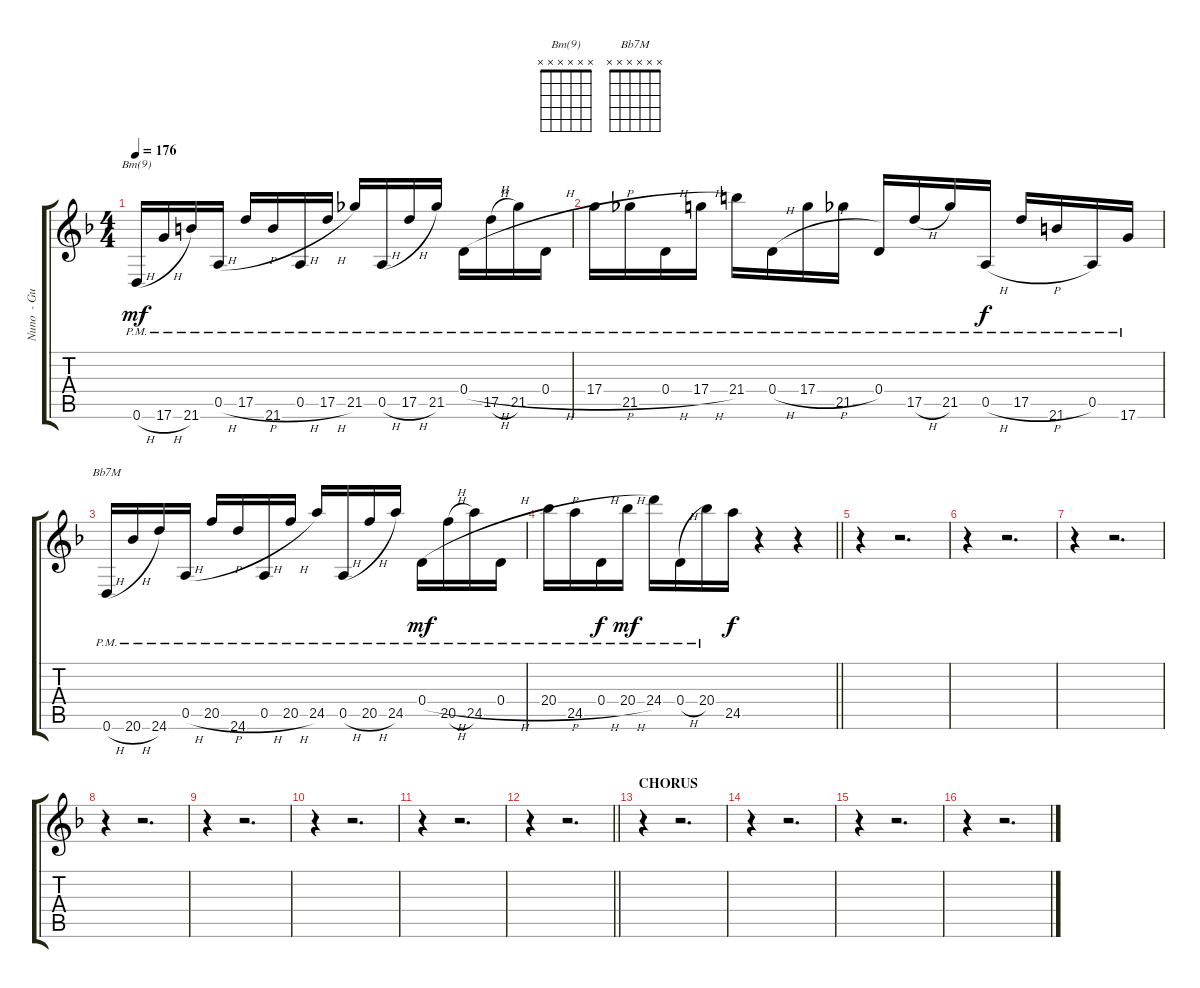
\track ("Nuno  - Guit Additional" "Nuno  - Gu") {instrument overdrivenguitar}
\staff {score tabs}
\tuning (E4 B3 G3 D3 A2 D2) {hide}
\chord ("Bm(9)" x x x x x x)
\chord ("Bb7M" x x x x x x)
\ts (4 4)
\tempo 176
\clef g2
\ks f
0.6{h pm}.16{ch "Bm(9)" dy mf} 17.6{h pm}.16 21.6{pm}.16 0.5{h pm}.16 17.5{h pm}.16 21.6{pm}.16 0.5{h pm}.16 17.5{h pm}.16 21.5{pm}.16 0.5{h pm}.16 17.5{h pm}.16 21.5{pm}.16 0.4{h pm}.16 17.5{h pm}.16 21.5{pm}.16 0.4{h pm}.16 |
17.4{h pm}.16 21.5{pm}.16 0.4{h pm}.16 17.4{h pm}.16 21.4{pm}.16 0.4{h pm}.16 17.4{h pm}.16 21.5{pm}.16 0.4{pm}.16 17.5{h pm}.16 21.5{pm}.16 0.5{h pm}.16{dy f} 17.5{h pm}.16 21.6{pm}.16 0.5{pm}.16 17.6{pm}.16 |
0.6{h pm}.16{ch "Bb7M"} 20.6{h pm}.16 24.6{pm}.16 0.5{h pm}.16 20.5{h pm}.16 24.6{pm}.16 0.5{h pm}.16 20.5{h pm}.16 24.5{pm}.16 0.5{h pm}.16 20.5{h pm}.16 24.5{pm}.16 0.4{h pm}.16{dy mf} 20.5{h pm}.16 24.5{pm}.16 0.4{h pm}.16 |
\barLineRight lightlight
20.4{h pm}.16 24.5{pm}.16 0.4{h pm}.16{dy f} 20.4{h pm}.16{dy mf} 24.4{pm}.16 0.4{h pm}.16 20.4{pm}.16 24.5.16{dy f} r.4 r.4 |
r.4 r.2{d} |
r.4 r.2{d} |
r.4 r.2{d} |
r.4 r.2{d} |
r.4 r.2{d} |
r.4 r.2{d} |
r.4 r.2{d} |
\barLineRight lightlight
r.4 r.2{d} |
\section ("" "CHORUS")
r.4 r.2{d} |
r.4 r.2{d} |
r.4 r.2{d} |
r.4 r.2{d}
